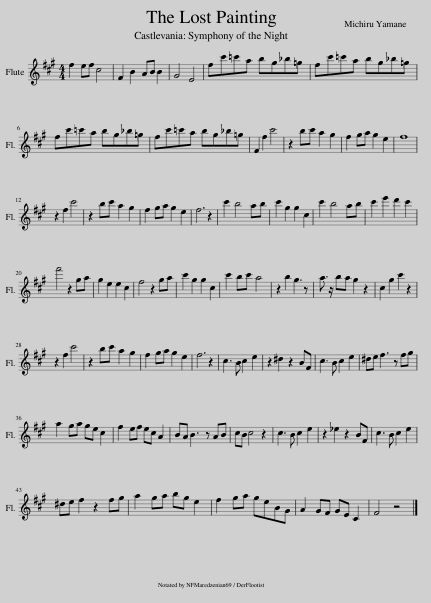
X:1
L:1/8
M:4/4
I:linebreak $
K:A
V:1 treble
V:1
 f2 ef c4 | F2 B2 AB B2 | G4 E4 | fc'=c'a bg_b=g | fc'=c'a bg_b=g |$ %5
 fc'=c'a bg_b=g | fc'=c'a bg_b=g | F2 f2 c'4 | z2 bc' a2 g2 | f2 ga g2 e2 | %10
 f8 |$ z2 f2 c'4 | z2 bc' a2 g2 | f2 ga g2 e2 | f6 z2 | %15
 c'2 b4 ab | c'2 g2 g2 c2 | c'2 b4 ab | c'2 e'2 d'2 c'2 |$ f'4 z2 ga | %20
 g2 e2 e2 c2 | f4 z2 ga | c'2 g2 g2 c2 | c'2 bc' a4 | z2 b2 g3 z | %25
 a3/2 z/ ba g2 z2 | c2 g2 c'2 z2 |$ z2 f2 c'4 | z2 bc' a2 g2 | f2 ga g2 e2 | %30
 f6 z2 | c3 B c2 e2 | z2 ^d2 z2 BF | c3 B c2 e2 | ^de f3 z fg |$ %35
 a2 ga ge c2 | f2 ef ec A2 | BA B3 z AB | cB c4 z2 | c3 B c2 e2 | %40
 z2 _e2 z2 BF | c3 B c2 e2 |$ ^de f2 z2 fg | a2 ga bg e2 | f2 ga geBG | %45
 A2 GF GE C2 | F4 z4 |] %47
